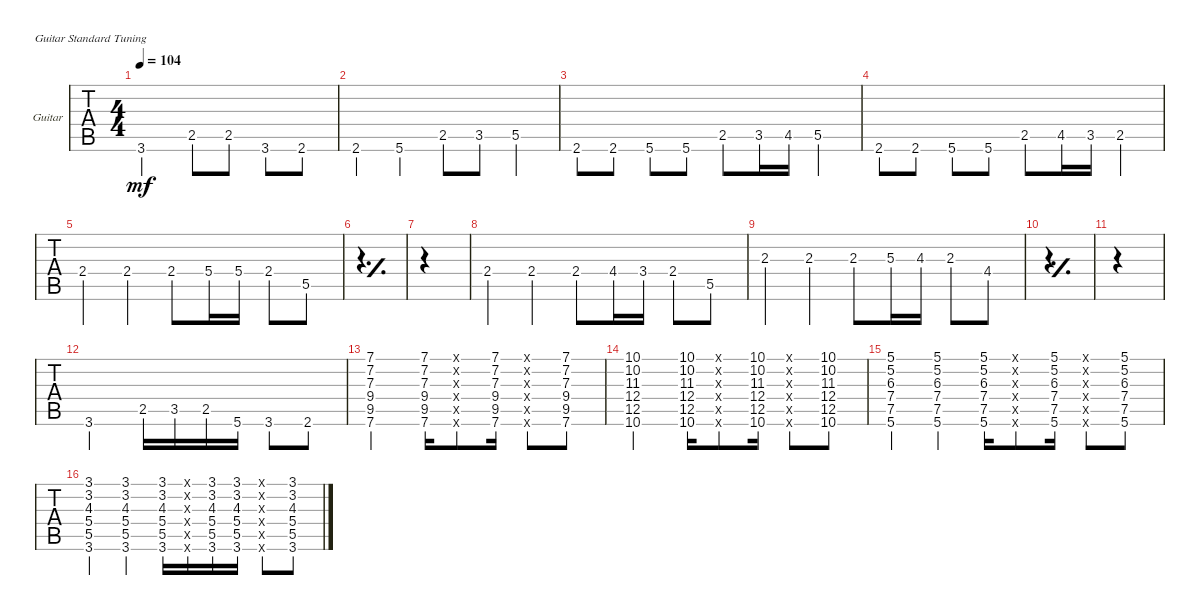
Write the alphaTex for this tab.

\defaultSystemsLayout 4
\bracketExtendMode groupsimilarinstruments
\firstSystemTrackNameOrientation horizontal
\otherSystemsTrackNameOrientation horizontal
\track ("Гитара" "Guitar") {instrument acousticguitarsteel}
\staff {tabs}
\tuning (E4 B3 G3 D3 A2 E2)
\ts (4 4)
\tempo 104
\clef g2
\ks c
3.6.2{dy mf} 2.5.8 2.5.8 3.6.8 2.6.8 |
2.6.4 5.6.4 2.5.8 3.5.8 5.5.4 |
2.6.8 2.6.8 5.6.8 5.6.8 2.5.8 3.5.16 4.5.16 5.5.4 |
2.6.8 2.6.8 5.6.8 5.6.8 2.5.8 4.5.16 3.5.16 2.5.4 |
2.4.4 2.4.4 2.4.8 5.4.16 5.4.16 2.4.8 5.5.8 |
\simile simple
|
|
\simile none
2.4.4 2.4.4 2.4.8 4.4.16 3.4.16 2.4.8 5.5.8 |
2.3.4 2.3.4 2.3.8 5.3.16 4.3.16 2.3.8 4.4.8 |
\simile simple
|
|
\simile none
3.6.2 2.5.16 3.5.16 2.5.16 5.6.16 3.6.8 2.6.8 |
(9.4 7.3 7.2 7.1 7.6 9.5).2 (9.4 7.3 7.2 7.1 9.5 7.6).16 (9.4{x} 7.3{x} 7.2{x} 7.1{x} 0.6{x} 0.5{x}).8 (9.4 7.3 7.2 7.1 7.6 9.5).16 (9.4{x} 7.3{x} 7.2{x} 7.1{x} 0.5{x} 0.6{x}).8 (9.4 7.3 7.2 7.1 9.5 7.6).8 |
(12.4 11.3 10.2 10.1 10.6 12.5).2 (12.4 11.3 10.2 10.1 12.5 10.6).16 (12.4{x} 11.3{x} 10.2{x} 10.1{x} 0.6{x} 0.5{x}).8 (12.4 11.3 10.2 10.1 10.6 12.5).16 (12.4{x} 11.3{x} 10.2{x} 10.1{x} 0.5{x} 0.6{x}).8 (12.4 11.3 10.2 10.1 12.5 10.6).8 |
(7.4 6.3 5.2 5.1 5.6 7.5).4 (7.4 6.3 5.2 5.1 7.5 5.6).4 (7.4 6.3 5.2 5.1 5.6 7.5).16 (7.4{x} 6.3{x} 5.2{x} 5.1{x} 0.6{x} 0.5{x}).8 (7.4 6.3 5.2 5.1 7.5 5.6).16 (7.4{x} 6.3{x} 5.2{x} 5.1{x} 0.6{x} 0.5{x}).8 (7.4 6.3 5.2 5.1 5.6 7.5).8 |
(5.4 4.3 3.2 3.1 5.5 3.6).4 (5.4 4.3 3.2 3.1 3.6 5.5).4 (5.4 4.3 3.2 3.1 5.5 3.6).16 (5.4{x} 4.3{x} 3.2{x} 3.1{x} 0.6{x} 0.5{x}).16 (5.4 4.3 3.2 3.1 3.6 5.5).16 (5.4 4.3 3.2 3.1 5.5 3.6).16 (5.4{x} 4.3{x} 3.2{x} 3.1{x} 0.5{x} 0.6{x}).8 (5.4 4.3 3.2 3.1 3.6 5.5).8
